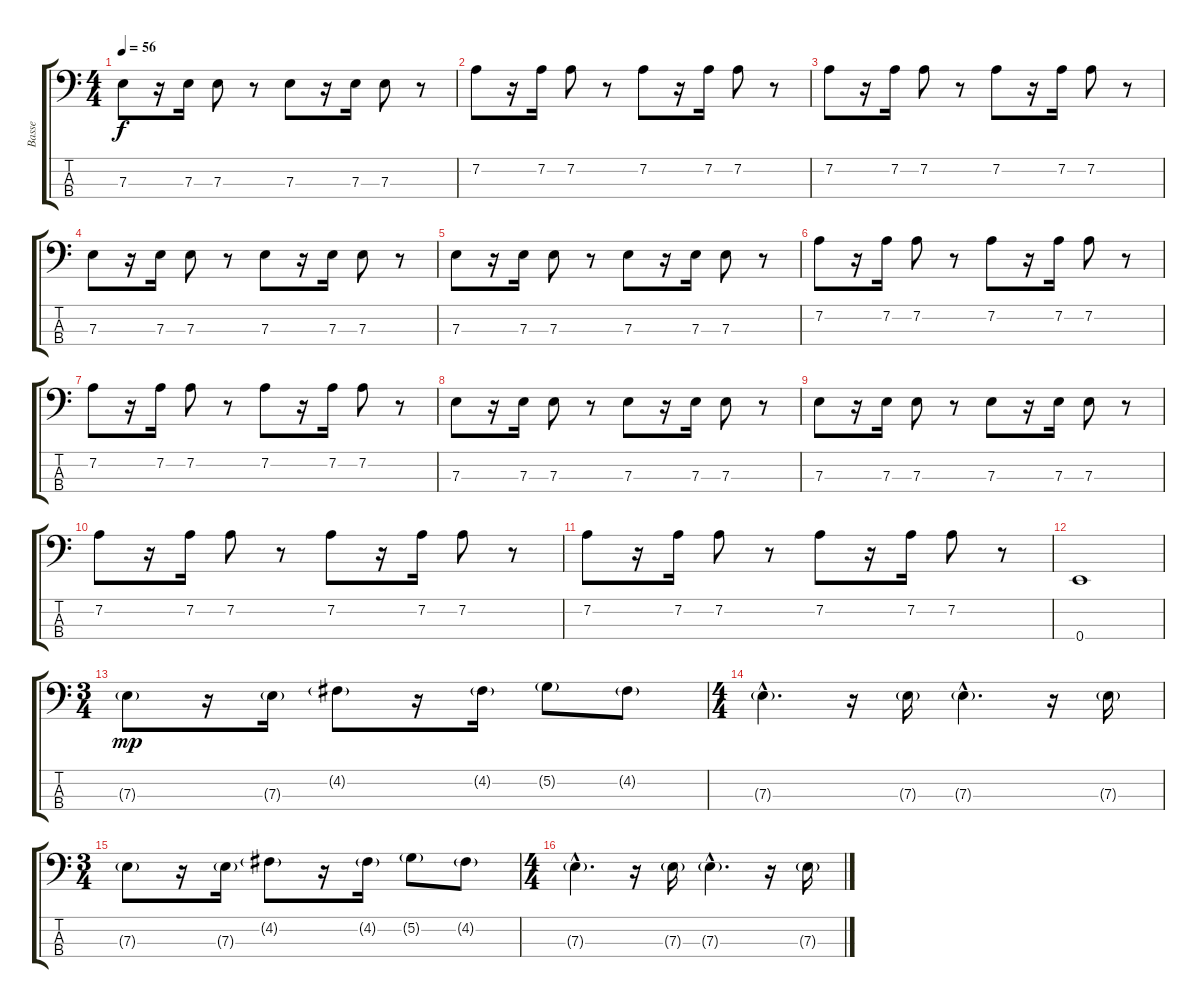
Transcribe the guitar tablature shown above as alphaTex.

\track ("Basse" "Basse") {instrument electricbasspick}
\staff {score tabs}
\tuning (G2 D2 A1 E1) {hide}
\ts (4 4)
\tempo 56
\clef f4
\ks c
7.3.8{dy f} r.16 7.3.16 7.3.8 r.8 7.3.8 r.16 7.3.16 7.3.8 r.8 |
7.2.8 r.16 7.2.16 7.2.8 r.8 7.2.8 r.16 7.2.16 7.2.8 r.8 |
7.2.8 r.16 7.2.16 7.2.8 r.8 7.2.8 r.16 7.2.16 7.2.8 r.8 |
7.3.8 r.16 7.3.16 7.3.8 r.8 7.3.8 r.16 7.3.16 7.3.8 r.8 |
7.3.8 r.16 7.3.16 7.3.8 r.8 7.3.8 r.16 7.3.16 7.3.8 r.8 |
7.2.8 r.16 7.2.16 7.2.8 r.8 7.2.8 r.16 7.2.16 7.2.8 r.8 |
7.2.8 r.16 7.2.16 7.2.8 r.8 7.2.8 r.16 7.2.16 7.2.8 r.8 |
7.3.8 r.16 7.3.16 7.3.8 r.8 7.3.8 r.16 7.3.16 7.3.8 r.8 |
7.3.8 r.16 7.3.16 7.3.8 r.8 7.3.8 r.16 7.3.16 7.3.8 r.8 |
7.2.8 r.16 7.2.16 7.2.8 r.8 7.2.8 r.16 7.2.16 7.2.8 r.8 |
7.2.8 r.16 7.2.16 7.2.8 r.8 7.2.8 r.16 7.2.16 7.2.8 r.8 |
0.4.1 |
\ts (3 4)
7.3{g}.8{dy mp} r.16 7.3{g}.16 4.2{g}.8 r.16 4.2{g}.16 5.2{g}.8 4.2{g}.8 |
\ts (4 4)
7.3{g hac}.4{d} r.16 7.3{g}.16 7.3{g hac}.4{d} r.16 7.3{g}.16 |
\ts (3 4)
7.3{g}.8 r.16 7.3{g}.16 4.2{g}.8 r.16 4.2{g}.16 5.2{g}.8 4.2{g}.8 |
\ts (4 4)
7.3{g hac}.4{d} r.16 7.3{g}.16 7.3{g hac}.4{d} r.16 7.3{g}.16
